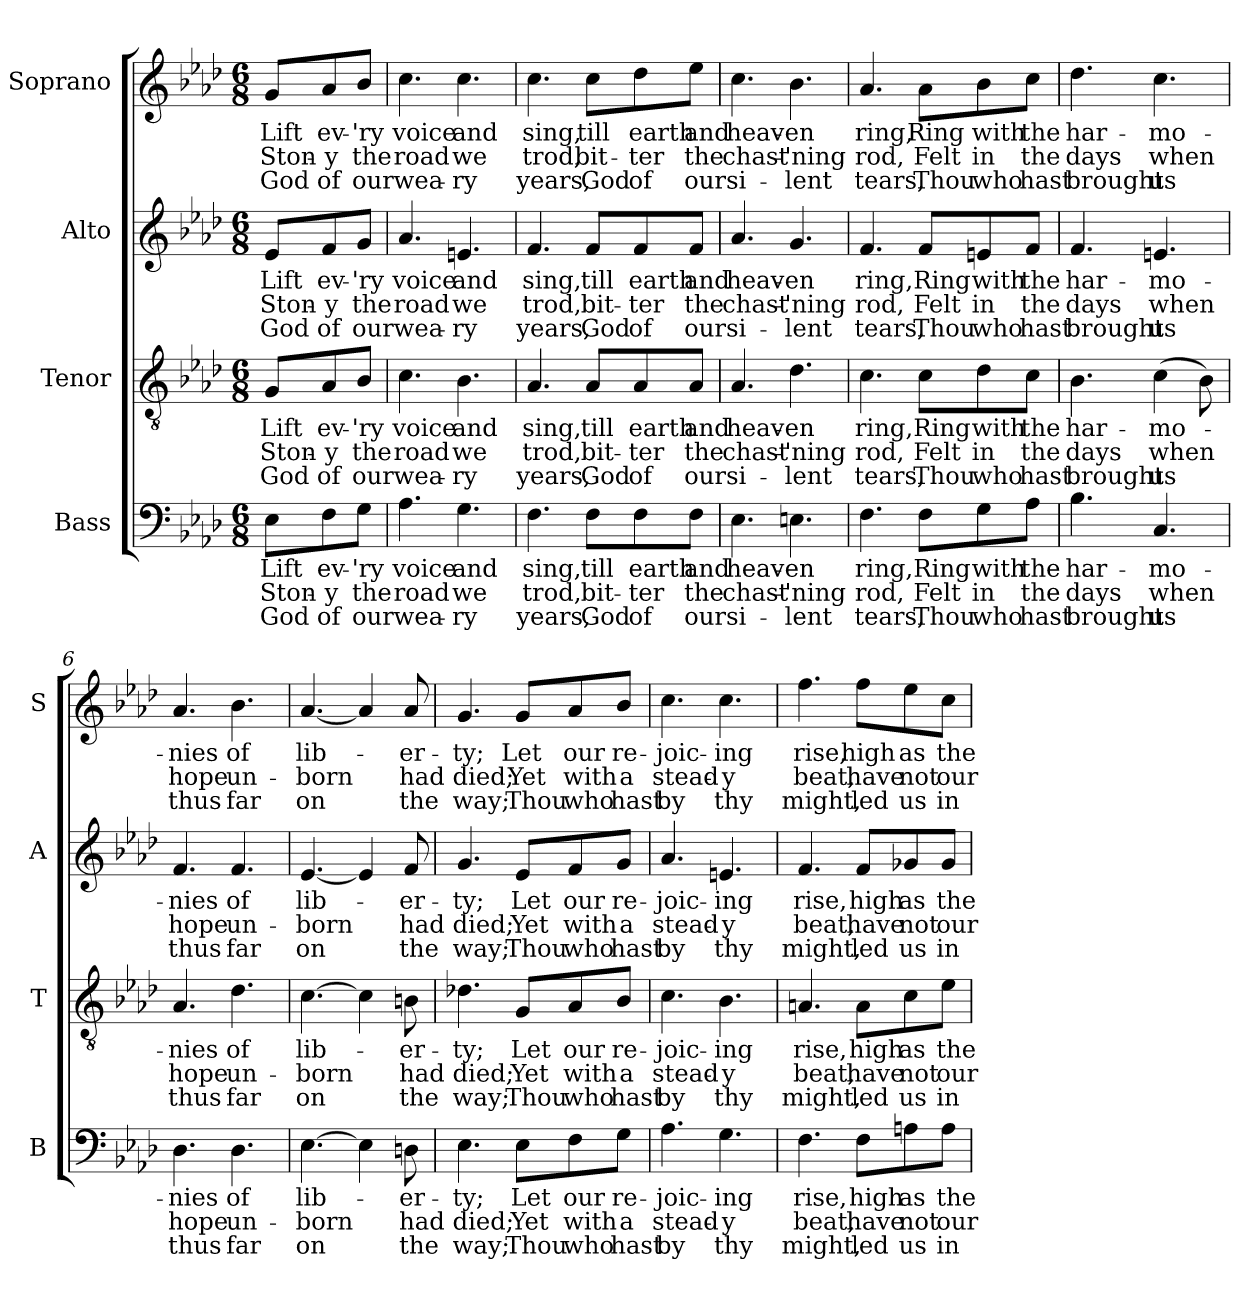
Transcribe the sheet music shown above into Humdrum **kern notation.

**kern	**text	**text	**text	**kern	**text	**text	**text	**kern	**text	**text	**text	**kern	**text	**text	**text
*part4	*part4	*part4	*part4	*part3	*part3	*part3	*part3	*part2	*part2	*part2	*part2	*part1	*part1	*part1	*part1
*staff4	*staff4	*staff4	*staff4	*staff3	*staff3	*staff3	*staff3	*staff2	*staff2	*staff2	*staff2	*staff1	*staff1	*staff1	*staff1
*I"Bass	*	*	*	*I"Tenor	*	*	*	*I"Alto	*	*	*	*I"Soprano	*	*	*
*I'B	*	*	*	*I'T	*	*	*	*I'A	*	*	*	*I'S	*	*	*
*clefF4	*	*	*	*clefGv2	*	*	*	*clefG2	*	*	*	*clefG2	*	*	*
*k[b-e-a-d-]	*	*	*	*k[b-e-a-d-]	*	*	*	*k[b-e-a-d-]	*	*	*	*k[b-e-a-d-]	*	*	*
*A-:	*	*	*	*A-:	*	*	*	*A-:	*	*	*	*A-:	*	*	*
*M6/8	*	*	*	*M6/8	*	*	*	*M6/8	*	*	*	*M6/8	*	*	*
=	=	=	=	=	=	=	=	=	=	=	=	=	=	=	=
!	!LO:LY:b	!LO:LY:b	!LO:LY:b	!	!LO:LY:b	!LO:LY:b	!LO:LY:b	!	!LO:LY:b	!LO:LY:b	!LO:LY:b	!	!LO:LY:b	!LO:LY:b	!LO:LY:b
8E-\L	Lift	Ston-	God	8G/L	Lift	Ston-	God	8e-/L	Lift	Ston-	God	8g/L	Lift	Ston-	God
!	!LO:LY:b	!LO:LY:b	!LO:LY:b	!	!LO:LY:b	!LO:LY:b	!LO:LY:b	!	!LO:LY:b	!LO:LY:b	!LO:LY:b	!	!LO:LY:b	!LO:LY:b	!LO:LY:b
8F\	ev-	-y	of	8A-/	ev-	-y	of	8f/	ev-	-y	of	8a-/	ev-	-y	of
!	!LO:LY:b	!LO:LY:b	!LO:LY:b	!	!LO:LY:b	!LO:LY:b	!LO:LY:b	!	!LO:LY:b	!LO:LY:b	!LO:LY:b	!	!LO:LY:b	!LO:LY:b	!LO:LY:b
8G\J	-'ry	the	our	8B-/J	-'ry	the	our	8g/J	-'ry	the	our	8b-/J	-'ry	the	our
=1	=1	=1	=1	=1	=1	=1	=1	=1	=1	=1	=1	=1	=1	=1	=1
!	!LO:LY:b	!LO:LY:b	!LO:LY:b	!	!LO:LY:b	!LO:LY:b	!LO:LY:b	!	!LO:LY:b	!LO:LY:b	!LO:LY:b	!	!LO:LY:b	!LO:LY:b	!LO:LY:b
4.A-\	voice	road	wea-	4.c\	voice	road	wea-	4.a-/	voice	road	wea-	4.cc\	voice	road	wea-
!	!LO:LY:b	!LO:LY:b	!LO:LY:b	!	!LO:LY:b	!LO:LY:b	!LO:LY:b	!	!LO:LY:b	!LO:LY:b	!LO:LY:b	!	!LO:LY:b	!LO:LY:b	!LO:LY:b
4.G\	and	we	-ry	4.B-\	and	we	-ry	4.en/	and	we	-ry	4.cc\	and	we	-ry
=2	=2	=2	=2	=2	=2	=2	=2	=2	=2	=2	=2	=2	=2	=2	=2
!	!LO:LY:b	!LO:LY:b	!LO:LY:b	!	!LO:LY:b	!LO:LY:b	!LO:LY:b	!	!LO:LY:b	!LO:LY:b	!LO:LY:b	!	!LO:LY:b	!LO:LY:b	!LO:LY:b
4.F\	sing,	trod,	years,	4.A-/	sing,	trod,	years,	4.f/	sing,	trod,	years,	4.cc\	sing,	trod,	years,
!	!LO:LY:b	!LO:LY:b	!LO:LY:b	!	!LO:LY:b	!LO:LY:b	!LO:LY:b	!	!LO:LY:b	!LO:LY:b	!LO:LY:b	!	!LO:LY:b	!LO:LY:b	!LO:LY:b
8F\L	till	bit-	God	8A-/L	till	bit-	God	8f/L	till	bit-	God	8cc\L	till	bit-	God
!	!LO:LY:b	!LO:LY:b	!LO:LY:b	!	!LO:LY:b	!LO:LY:b	!LO:LY:b	!	!LO:LY:b	!LO:LY:b	!LO:LY:b	!	!LO:LY:b	!LO:LY:b	!LO:LY:b
8F\	earth	-ter	of	8A-/	earth	-ter	of	8f/	earth	-ter	of	8dd-\	earth	-ter	of
!	!LO:LY:b	!LO:LY:b	!LO:LY:b	!	!LO:LY:b	!LO:LY:b	!LO:LY:b	!	!LO:LY:b	!LO:LY:b	!LO:LY:b	!	!LO:LY:b	!LO:LY:b	!LO:LY:b
8F\J	and	the	our	8A-/J	and	the	our	8f/J	and	the	our	8ee-\J	and	the	our
=3	=3	=3	=3	=3	=3	=3	=3	=3	=3	=3	=3	=3	=3	=3	=3
!	!LO:LY:b	!LO:LY:b	!LO:LY:b	!	!LO:LY:b	!LO:LY:b	!LO:LY:b	!	!LO:LY:b	!LO:LY:b	!LO:LY:b	!	!LO:LY:b	!LO:LY:b	!LO:LY:b
4.E-\	heav-	chast-	si-	4.A-/	heav-	chast-	si-	4.a-/	heav-	chast-	si-	4.cc\	heav-	chast-	si-
!	!LO:LY:b	!LO:LY:b	!LO:LY:b	!	!LO:LY:b	!LO:LY:b	!LO:LY:b	!	!LO:LY:b	!LO:LY:b	!LO:LY:b	!	!LO:LY:b	!LO:LY:b	!LO:LY:b
4.En\	-en	-'ning	-lent	4.d-\	-en	-'ning	-lent	4.g/	-en	-'ning	-lent	4.b-\	-en	-'ning	-lent
=4	=4	=4	=4	=4	=4	=4	=4	=4	=4	=4	=4	=4	=4	=4	=4
!	!LO:LY:b	!LO:LY:b	!LO:LY:b	!	!LO:LY:b	!LO:LY:b	!LO:LY:b	!	!LO:LY:b	!LO:LY:b	!LO:LY:b	!	!LO:LY:b	!LO:LY:b	!LO:LY:b
4.F\	ring,	rod,	tears,	4.c\	ring,	rod,	tears,	4.f/	ring,	rod,	tears,	4.a-/	ring,	rod,	tears,
!	!LO:LY:b	!LO:LY:b	!LO:LY:b	!	!LO:LY:b	!LO:LY:b	!LO:LY:b	!	!LO:LY:b	!LO:LY:b	!LO:LY:b	!	!LO:LY:b	!LO:LY:b	!LO:LY:b
8F\L	Ring	Felt	Thou	8c\L	Ring	Felt	Thou	8f/L	Ring	Felt	Thou	8a-\L	Ring	Felt	Thou
!	!LO:LY:b	!LO:LY:b	!LO:LY:b	!	!LO:LY:b	!LO:LY:b	!LO:LY:b	!	!LO:LY:b	!LO:LY:b	!LO:LY:b	!	!LO:LY:b	!LO:LY:b	!LO:LY:b
8G\	with	in	who	8d-\	with	in	who	8en/	with	in	who	8b-\	with	in	who
!	!LO:LY:b	!LO:LY:b	!LO:LY:b	!	!LO:LY:b	!LO:LY:b	!LO:LY:b	!	!LO:LY:b	!LO:LY:b	!LO:LY:b	!	!LO:LY:b	!LO:LY:b	!LO:LY:b
8A-\J	the	the	hast	8c\J	the	the	hast	8f/J	the	the	hast	8cc\J	the	the	hast
=5	=5	=5	=5	=5	=5	=5	=5	=5	=5	=5	=5	=5	=5	=5	=5
!	!LO:LY:b	!LO:LY:b	!LO:LY:b	!	!LO:LY:b	!LO:LY:b	!LO:LY:b	!	!LO:LY:b	!LO:LY:b	!LO:LY:b	!	!LO:LY:b	!LO:LY:b	!LO:LY:b
4.B-\	har-	days	brought	4.B-\	har-	days	brought	4.f/	har-	days	brought	4.dd-\	har-	days	brought
!	!LO:LY:b	!LO:LY:b	!LO:LY:b	!	!LO:LY:b	!LO:LY:b	!LO:LY:b	!	!LO:LY:b	!LO:LY:b	!LO:LY:b	!	!LO:LY:b	!LO:LY:b	!LO:LY:b
4.C/	-mo-	when	us	(>4c\	-mo-	when	us	4.en/	-mo-	when	us	4.cc\	-mo-	when	us
.	.	.	.	8B-\)	.	.	.	.	.	.	.	.	.	.	.
=6	=6	=6	=6	=6	=6	=6	=6	=6	=6	=6	=6	=6	=6	=6	=6
!	!LO:LY:b	!LO:LY:b	!LO:LY:b	!	!LO:LY:b	!LO:LY:b	!LO:LY:b	!	!LO:LY:b	!LO:LY:b	!LO:LY:b	!	!LO:LY:b	!LO:LY:b	!LO:LY:b
4.D-\	-nies	hope	thus	4.A-/	-nies	hope	thus	4.f/	-nies	hope	thus	4.a-/	-nies	hope	thus
!	!LO:LY:b	!LO:LY:b	!LO:LY:b	!	!LO:LY:b	!LO:LY:b	!LO:LY:b	!	!LO:LY:b	!LO:LY:b	!LO:LY:b	!	!LO:LY:b	!LO:LY:b	!LO:LY:b
4.D-\	of	un-	far	4.d-\	of	un-	far	4.f/	of	un-	far	4.b-\	of	un-	far
=7	=7	=7	=7	=7	=7	=7	=7	=7	=7	=7	=7	=7	=7	=7	=7
!	!LO:LY:b	!LO:LY:b	!LO:LY:b	!	!LO:LY:b	!LO:LY:b	!LO:LY:b	!	!LO:LY:b	!LO:LY:b	!LO:LY:b	!	!LO:LY:b	!LO:LY:b	!LO:LY:b
[4.E-\	lib-	-born	on	[4.c\	lib-	-born	on	[4.e-i/	lib-	-born	on	[4.a-/	lib-	-born	on
4E-\]	.	.	.	4c\]	.	.	.	4e-/]	.	.	.	4a-/]	.	.	.
!	!LO:LY:b	!LO:LY:b	!LO:LY:b	!	!LO:LY:b	!LO:LY:b	!LO:LY:b	!	!LO:LY:b	!LO:LY:b	!LO:LY:b	!	!LO:LY:b	!LO:LY:b	!LO:LY:b
8Dn\	-er-	had	the	8Bn\	-er-	had	the	8f/	-er-	had	the	8a-/	-er-	had	the
!!LO:LB:g=z
=8	=8	=8	=8	=8	=8	=8	=8	=8	=8	=8	=8	=8	=8	=8	=8
!	!LO:LY:b	!LO:LY:b	!LO:LY:b	!	!LO:LY:b	!LO:LY:b	!LO:LY:b	!	!LO:LY:b	!LO:LY:b	!LO:LY:b	!	!LO:LY:b	!LO:LY:b	!LO:LY:b
4.E-\	-ty;	died;	way;	4.d-X\	-ty;	died;	way;	4.g/	-ty;	died;	way;	4.g/	-ty;	died;	way;
!	!LO:LY:b	!LO:LY:b	!LO:LY:b	!	!LO:LY:b	!LO:LY:b	!LO:LY:b	!	!LO:LY:b	!LO:LY:b	!LO:LY:b	!	!LO:LY:b	!LO:LY:b	!LO:LY:b
8E-\L	Let	Yet	Thou	8G/L	Let	Yet	Thou	8e-/L	Let	Yet	Thou	8g/L	Let	Yet	Thou
!	!LO:LY:b	!LO:LY:b	!LO:LY:b	!	!LO:LY:b	!LO:LY:b	!LO:LY:b	!	!LO:LY:b	!LO:LY:b	!LO:LY:b	!	!LO:LY:b	!LO:LY:b	!LO:LY:b
8F\	our	with	who	8A-/	our	with	who	8f/	our	with	who	8a-/	our	with	who
!	!LO:LY:b	!LO:LY:b	!LO:LY:b	!	!LO:LY:b	!LO:LY:b	!LO:LY:b	!	!LO:LY:b	!LO:LY:b	!LO:LY:b	!	!LO:LY:b	!LO:LY:b	!LO:LY:b
8G\J	re-	a	hast	8B-/J	re-	a	hast	8g/J	re-	a	hast	8b-/J	re-	a	hast
=9	=9	=9	=9	=9	=9	=9	=9	=9	=9	=9	=9	=9	=9	=9	=9
!	!LO:LY:b	!LO:LY:b	!LO:LY:b	!	!LO:LY:b	!LO:LY:b	!LO:LY:b	!	!LO:LY:b	!LO:LY:b	!LO:LY:b	!	!LO:LY:b	!LO:LY:b	!LO:LY:b
4.A-\	-joic-	stead-	by	4.c\	-joic-	stead-	by	4.a-/	-joic-	stead-	by	4.cc\	-joic-	stead-	by
!	!LO:LY:b	!LO:LY:b	!LO:LY:b	!	!LO:LY:b	!LO:LY:b	!LO:LY:b	!	!LO:LY:b	!LO:LY:b	!LO:LY:b	!	!LO:LY:b	!LO:LY:b	!LO:LY:b
4.G\	-ing	-y	thy	4.B-\	-ing	-y	thy	4.en/	-ing	-y	thy	4.cc\	-ing	-y	thy
=10	=10	=10	=10	=10	=10	=10	=10	=10	=10	=10	=10	=10	=10	=10	=10
!	!LO:LY:b	!LO:LY:b	!LO:LY:b	!	!LO:LY:b	!LO:LY:b	!LO:LY:b	!	!LO:LY:b	!LO:LY:b	!LO:LY:b	!	!LO:LY:b	!LO:LY:b	!LO:LY:b
4.F\	rise,	beat,	might,	4.An/	rise,	beat,	might,	4.f/	rise,	beat,	might,	4.ff\	rise,	beat,	might,
!	!LO:LY:b	!LO:LY:b	!LO:LY:b	!	!LO:LY:b	!LO:LY:b	!LO:LY:b	!	!LO:LY:b	!LO:LY:b	!LO:LY:b	!	!LO:LY:b	!LO:LY:b	!LO:LY:b
8F\L	high	have	led	8A\L	high	have	led	8f/L	high	have	led	8ff\L	high	have	led
!	!LO:LY:b	!LO:LY:b	!LO:LY:b	!	!LO:LY:b	!LO:LY:b	!LO:LY:b	!	!LO:LY:b	!LO:LY:b	!LO:LY:b	!	!LO:LY:b	!LO:LY:b	!LO:LY:b
8An\	as	not	us	8c\	as	not	us	8g-X/	as	not	us	8ee-\	as	not	us
!	!LO:LY:b	!LO:LY:b	!LO:LY:b	!	!LO:LY:b	!LO:LY:b	!LO:LY:b	!	!LO:LY:b	!LO:LY:b	!LO:LY:b	!	!LO:LY:b	!LO:LY:b	!LO:LY:b
8A\J	the	our	in-	8e-\J	the	our	in-	8g-/J	the	our	in-	8cc\J	the	our	in-
=	=	=	=	=	=	=	=	=	=	=	=	=	=	=	=
*-	*-	*-	*-	*-	*-	*-	*-	*-	*-	*-	*-	*-	*-	*-	*-
